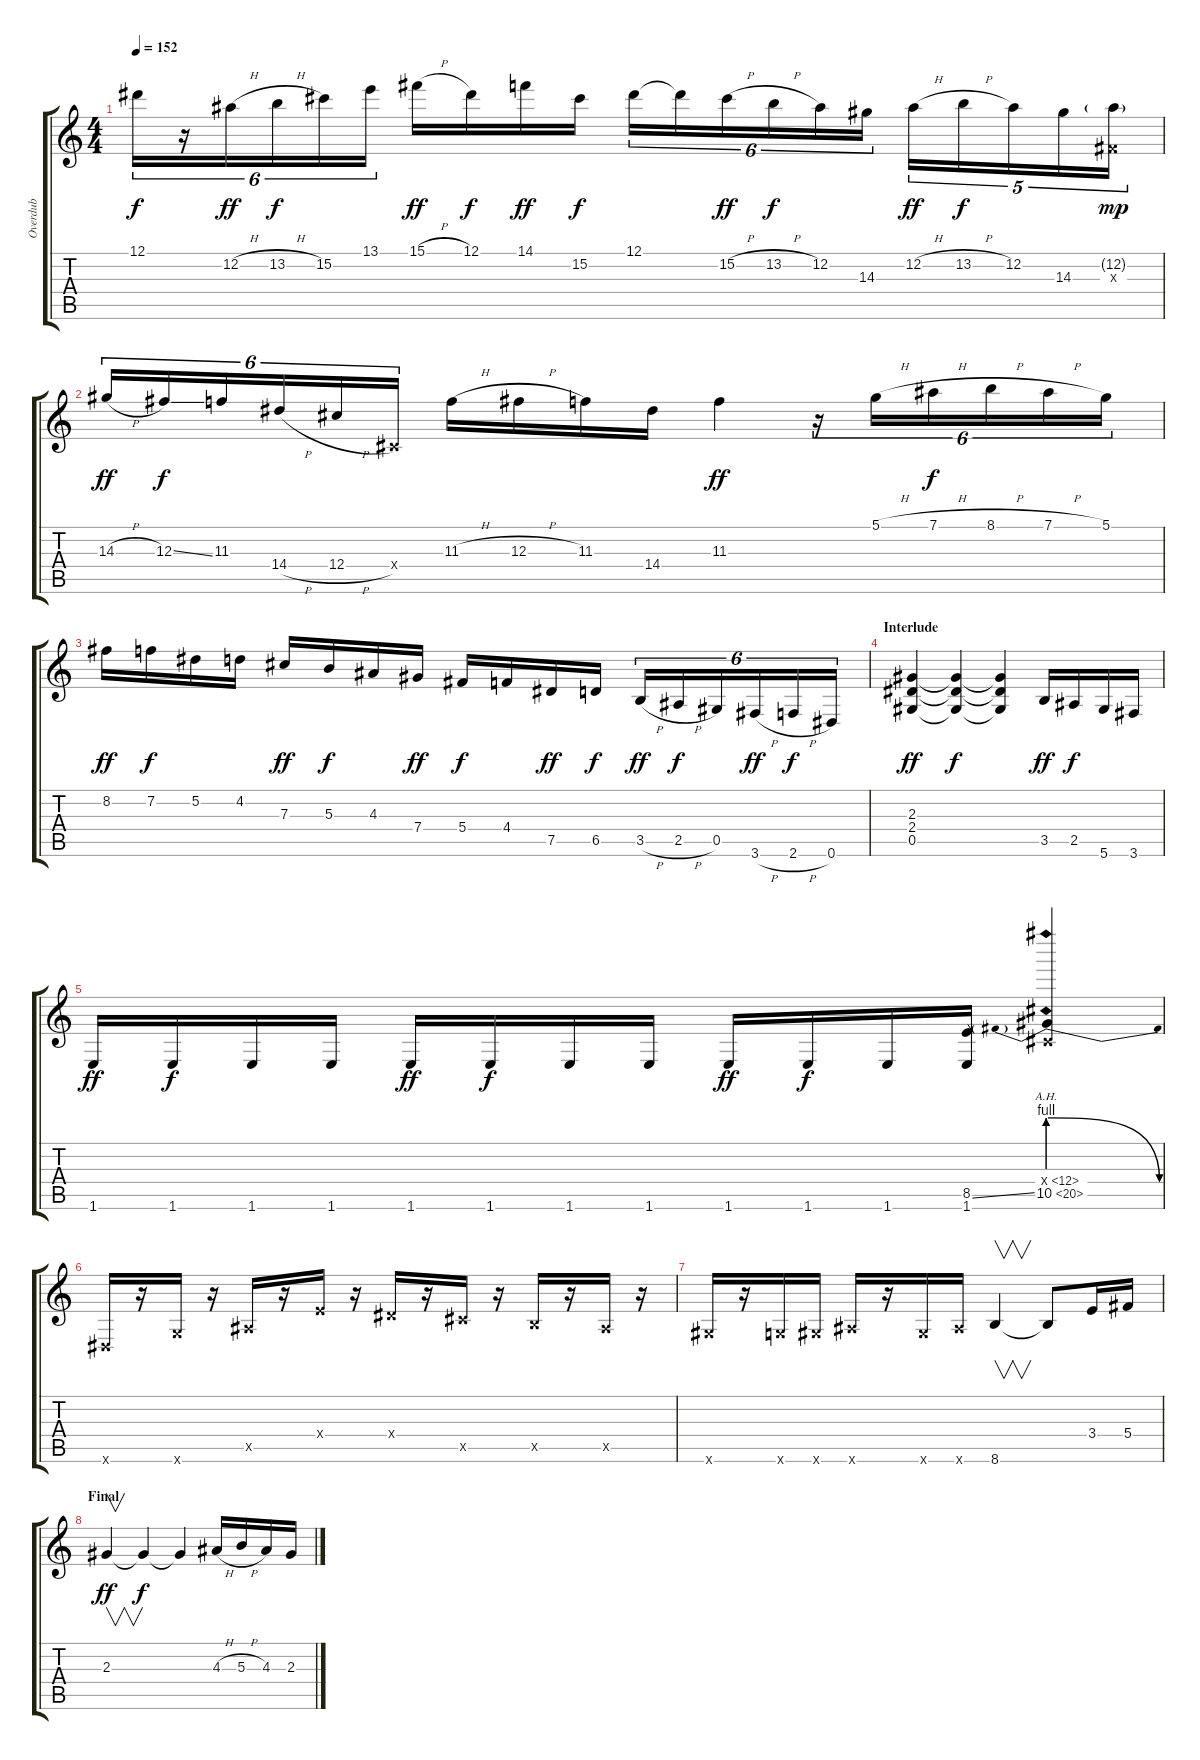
\track ("Overdub" "Overdub") {instrument fretlessbass}
\staff {score tabs}
\tuning (Eb4 Bb3 Gb3 Db3 Ab2 Eb2) {hide}
\ts (4 4)
\tempo 152
\clef g2
\ks c
12.1.16{tu (6 4) dy f} r.16{tu (6 4)} 12.2{h}.16{tu (6 4) dy ff} 13.2{h}.16{tu (6 4) dy f} 15.2.16{tu (6 4)} 13.1.16{tu (6 4)} 15.1{h}.16{dy ff} 12.1.16{dy f} 14.1.16{dy ff} 15.2.16{dy f} 12.1.16{tu (6 4)} 12.1{t}.16{tu (6 4)} 15.2{h}.16{tu (6 4) dy ff} 13.2{h}.16{tu (6 4) dy f} 12.2.16{tu (6 4)} 14.3.16{tu (6 4)} 12.2{h}.16{tu (5 4) dy ff} 13.2{h}.16{tu (5 4) dy f} 12.2.16{tu (5 4)} 14.3.16{tu (5 4)} (12.2{g} 0.3{x}).16{tu (5 4) dy mp} |
14.3{h}.16{tu (6 4) dy ff} 12.3{ss}.16{tu (6 4) dy f} 11.3.16{tu (6 4)} 14.4{h}.16{tu (6 4)} 12.4{h}.16{tu (6 4)} 0.4{x}.16{tu (6 4)} 11.3{h}.16 12.3{h}.16 11.3.16 14.4.16 11.3.4{dy ff} r.16{tu (6 4)} 5.1{h}.16{tu (6 4)} 7.1{h}.16{tu (6 4) dy f} 8.1{h}.16{tu (6 4)} 7.1{h}.16{tu (6 4)} 5.1.16{tu (6 4)} |
8.2.16{dy ff} 7.2.16{dy f} 5.2.16 4.2.16 7.3.16{dy ff} 5.3.16{dy f} 4.3.16 7.4.16{dy ff} 5.4.16{dy f} 4.4.16 7.5.16{dy ff} 6.5.16{dy f} 3.5{h}.16{tu (6 4) dy ff} 2.5{h}.16{tu (6 4) dy f} 0.5.16{tu (6 4)} 3.6{h}.16{tu (6 4) dy ff} 2.6{h}.16{tu (6 4) dy f} 0.6.16{tu (6 4)} |
\section ("" "Interlude")
(2.3 2.4 0.5).4{dy ff} (2.3{t} 2.4{t} 0.5{t}).4{dy f} (2.3{t} 2.4{t} 0.5{t}).4 3.5.16{dy ff} 2.5.16{dy f} 5.6.16 3.6.16 |
1.6.16{dy ff} 1.6.16{dy f} 1.6.16 1.6.16 1.6.16{dy ff} 1.6.16{dy f} 1.6.16 1.6.16 1.6.16{dy ff} 1.6.16{dy f} 1.6.16 (8.5{ss} 1.6).16 (0.4{ah 12 x} 10.5{be (prebendrelease 0 4 60 0) ah 10}).4 |
0.6{x}.16 r.16 4.6{x}.16 r.16 2.5{x}.16 r.16 3.4{x}.16 r.16 2.4{x}.16 r.16 5.5{x}.16 r.16 3.5{x}.16 r.16 2.5{x}.16 r.16 |
5.6{x}.16 r.16 4.6{x}.16 5.6{x}.16 7.6{x}.16 r.16 5.6{x}.16 7.6{x}.16 8.6.4{v} 8.6{t}.8 3.4.16 5.4.16 |
\section ("" "Final")
2.3.4{v dy ff} 2.3{t}.4{dy f} 2.3{t}.4 4.3{h}.16 5.3{h}.16 4.3.16 2.3.16
